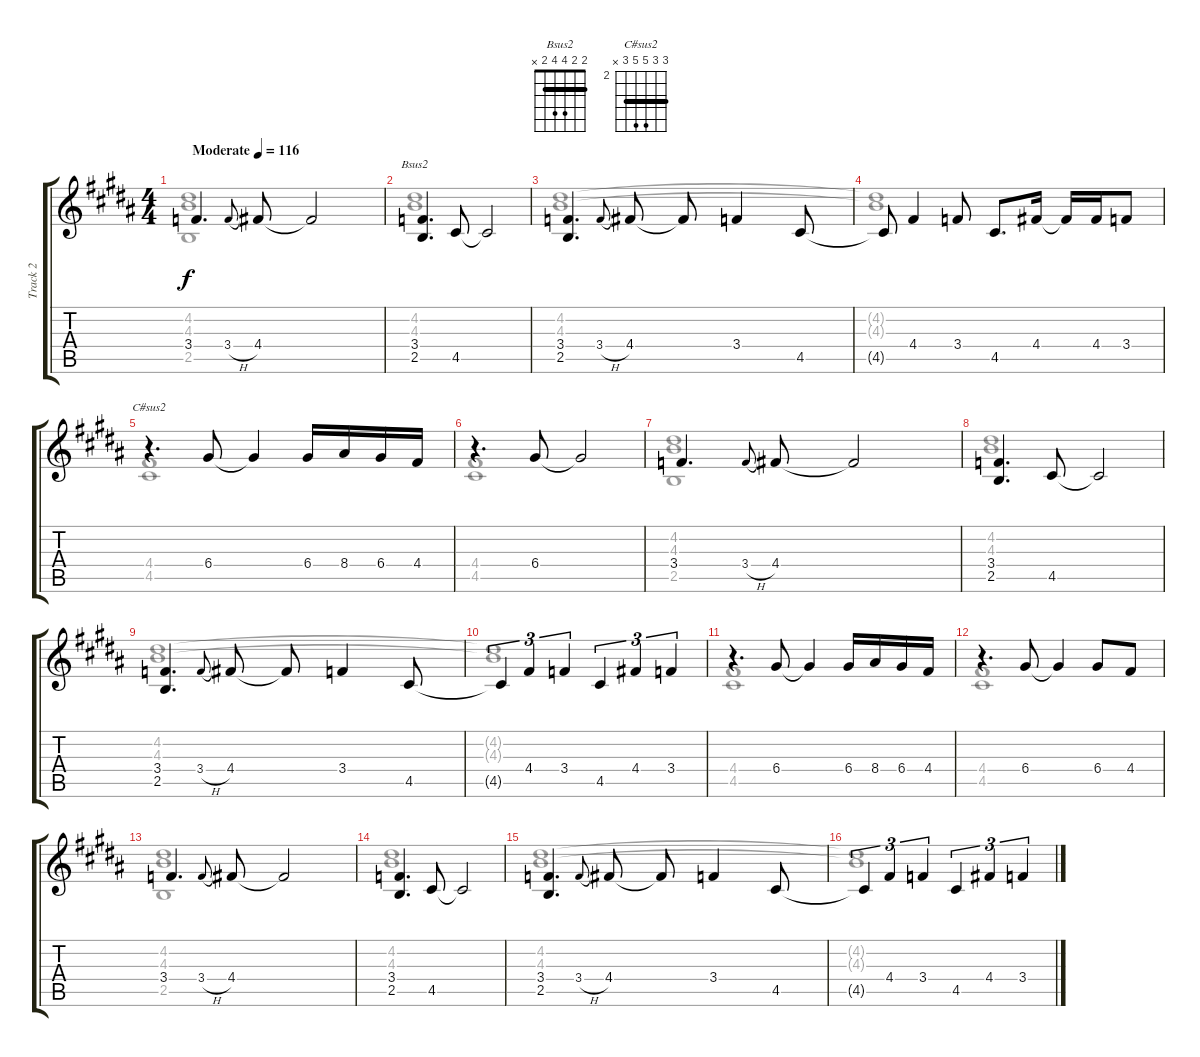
\track ("Track 2" "Track 2") {instrument acousticguitarnylon}
\staff {score tabs}
\tuning (E4 B3 G3 D3 A2 E2) {hide}
\chord ("Bsus2" 2 2 4 4 2 x) {barre 2}
\chord ("C#sus2" 4 4 6 6 4 x) {firstfret 2 barre 4}
\voice
\ts (4 4)
\tempo (116 "Moderate")
\clef g2
\ks b
3.4.4{d dy f instrument acousticguitarnylon} 3.4{h}.8{gr onbeat} 4.4.8 4.4{t}.2 |
(3.4 2.5).4{d ch "Bsus2"} 4.5.8 4.5{t}.2 |
(3.4 2.5).4{d} 3.4{h}.8{gr onbeat} 4.4.8 4.4{t}.8 3.4.4 4.5.8 |
4.5{t}.8 4.4.4 3.4.8 4.5.8{d} 4.4.16 4.4{t}.16 4.4.16 3.4.8 |
r.4{d ch "C#sus2"} 6.4.8 6.4{t}.4 6.4.16 8.4.16 6.4.16 4.4.16 |
r.4{d} 6.4.8 6.4{t}.2 |
3.4.4{d} 3.4{h}.8{gr onbeat} 4.4.8 4.4{t}.2 |
(3.4 2.5).4{d} 4.5.8 4.5{t}.2 |
(3.4 2.5).4{d} 3.4{h}.8{gr onbeat} 4.4.8 4.4{t}.8 3.4.4 4.5.8 |
4.5{t}.4{tu (3 2)} 4.4.4{tu (3 2)} 3.4.4{tu (3 2)} 4.5.4{tu (3 2)} 4.4.4{tu (3 2)} 3.4.4{tu (3 2)} |
r.4{d} 6.4.8 6.4{t}.4 6.4.16 8.4.16 6.4.16 4.4.16 |
r.4{d} 6.4.8 6.4{t}.4 6.4.8 4.4.8 |
3.4.4{d} 3.4{h}.8{gr onbeat} 4.4.8 4.4{t}.2 |
(3.4 2.5).4{d} 4.5.8 4.5{t}.2 |
(3.4 2.5).4{d} 3.4{h}.8{gr onbeat} 4.4.8 4.4{t}.8 3.4.4 4.5.8 |
4.5{t}.4{tu (3 2)} 4.4.4{tu (3 2)} 3.4.4{tu (3 2)} 4.5.4{tu (3 2)} 4.4.4{tu (3 2)} 3.4.4{tu (3 2)}
\voice
\clef g2
\ottava regular
\simile none
\ks b
(4.2 4.3 2.5).1{dy f} |
(4.2 4.3).1 |
(4.2 4.3).1 |
(4.2{t} 4.3{t}).1 |
(4.4 4.5).1 |
(4.4 4.5).1 |
(4.2 4.3 2.5).1 |
(4.2 4.3).1 |
(4.2 4.3).1 |
(4.2{t} 4.3{t}).1 |
(4.4 4.5).1 |
(4.4 4.5).1 |
(4.2 4.3 2.5).1 |
(4.2 4.3).1 |
(4.2 4.3).1 |
(4.2{t} 4.3{t}).1
